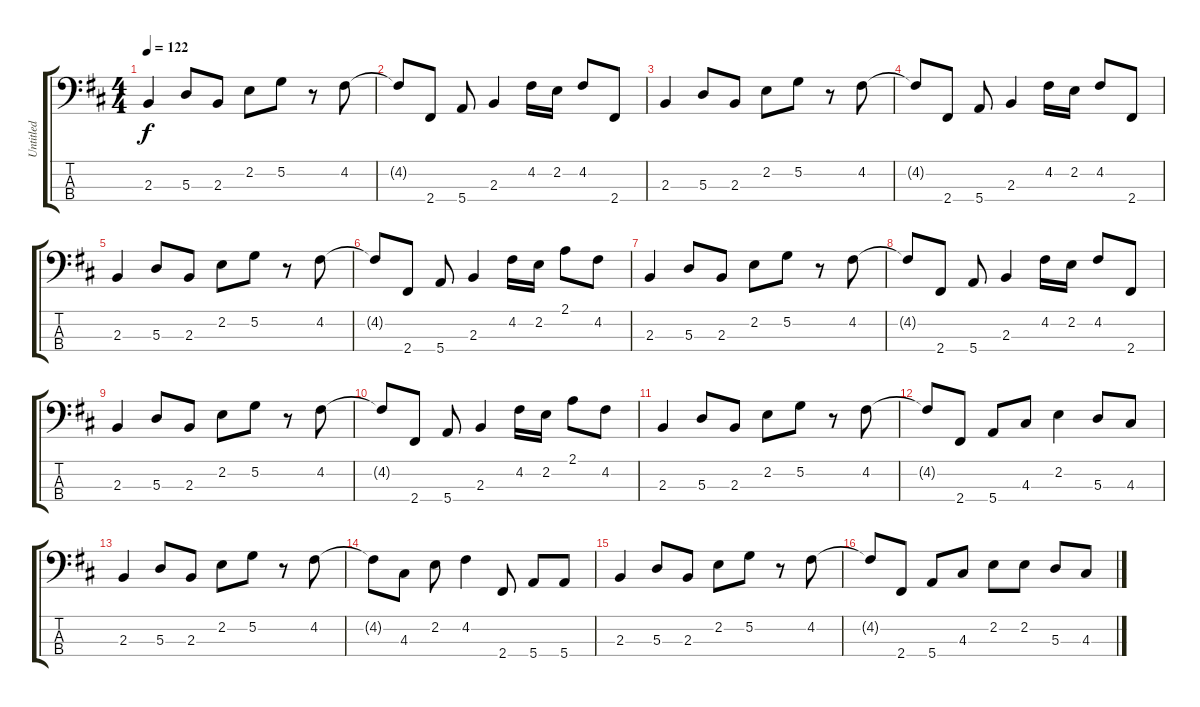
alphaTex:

\track ("Untitled" "Untitled") {instrument electricbassfinger}
\staff {score tabs}
\tuning (G2 D2 A1 E1) {hide}
\ts (4 4)
\tempo 122
\clef f4
\ks d
2.3.4{dy f} 5.3.8 2.3.8 2.2.8 5.2.8 r.8 4.2.8 |
4.2{t}.8 2.4.8 5.4.8 2.3.4 4.2.16 2.2.16 4.2.8 2.4.8 |
2.3.4 5.3.8 2.3.8 2.2.8 5.2.8 r.8 4.2.8 |
4.2{t}.8 2.4.8 5.4.8 2.3.4 4.2.16 2.2.16 4.2.8 2.4.8 |
2.3.4 5.3.8 2.3.8 2.2.8 5.2.8 r.8 4.2.8 |
4.2{t}.8 2.4.8 5.4.8 2.3.4 4.2.16 2.2.16 2.1.8 4.2.8 |
2.3.4 5.3.8 2.3.8 2.2.8 5.2.8 r.8 4.2.8 |
4.2{t}.8 2.4.8 5.4.8 2.3.4 4.2.16 2.2.16 4.2.8 2.4.8 |
2.3.4 5.3.8 2.3.8 2.2.8 5.2.8 r.8 4.2.8 |
4.2{t}.8 2.4.8 5.4.8 2.3.4 4.2.16 2.2.16 2.1.8 4.2.8 |
2.3.4 5.3.8 2.3.8 2.2.8 5.2.8 r.8 4.2.8 |
4.2{t}.8 2.4.8 5.4.8 4.3.8 2.2.4 5.3.8 4.3.8 |
2.3.4 5.3.8 2.3.8 2.2.8 5.2.8 r.8 4.2.8 |
4.2{t}.8 4.3.8 2.2.8 4.2.4 2.4.8 5.4.8 5.4.8 |
2.3.4 5.3.8 2.3.8 2.2.8 5.2.8 r.8 4.2.8 |
4.2{t}.8 2.4.8 5.4.8 4.3.8 2.2.8 2.2.8 5.3.8 4.3.8
